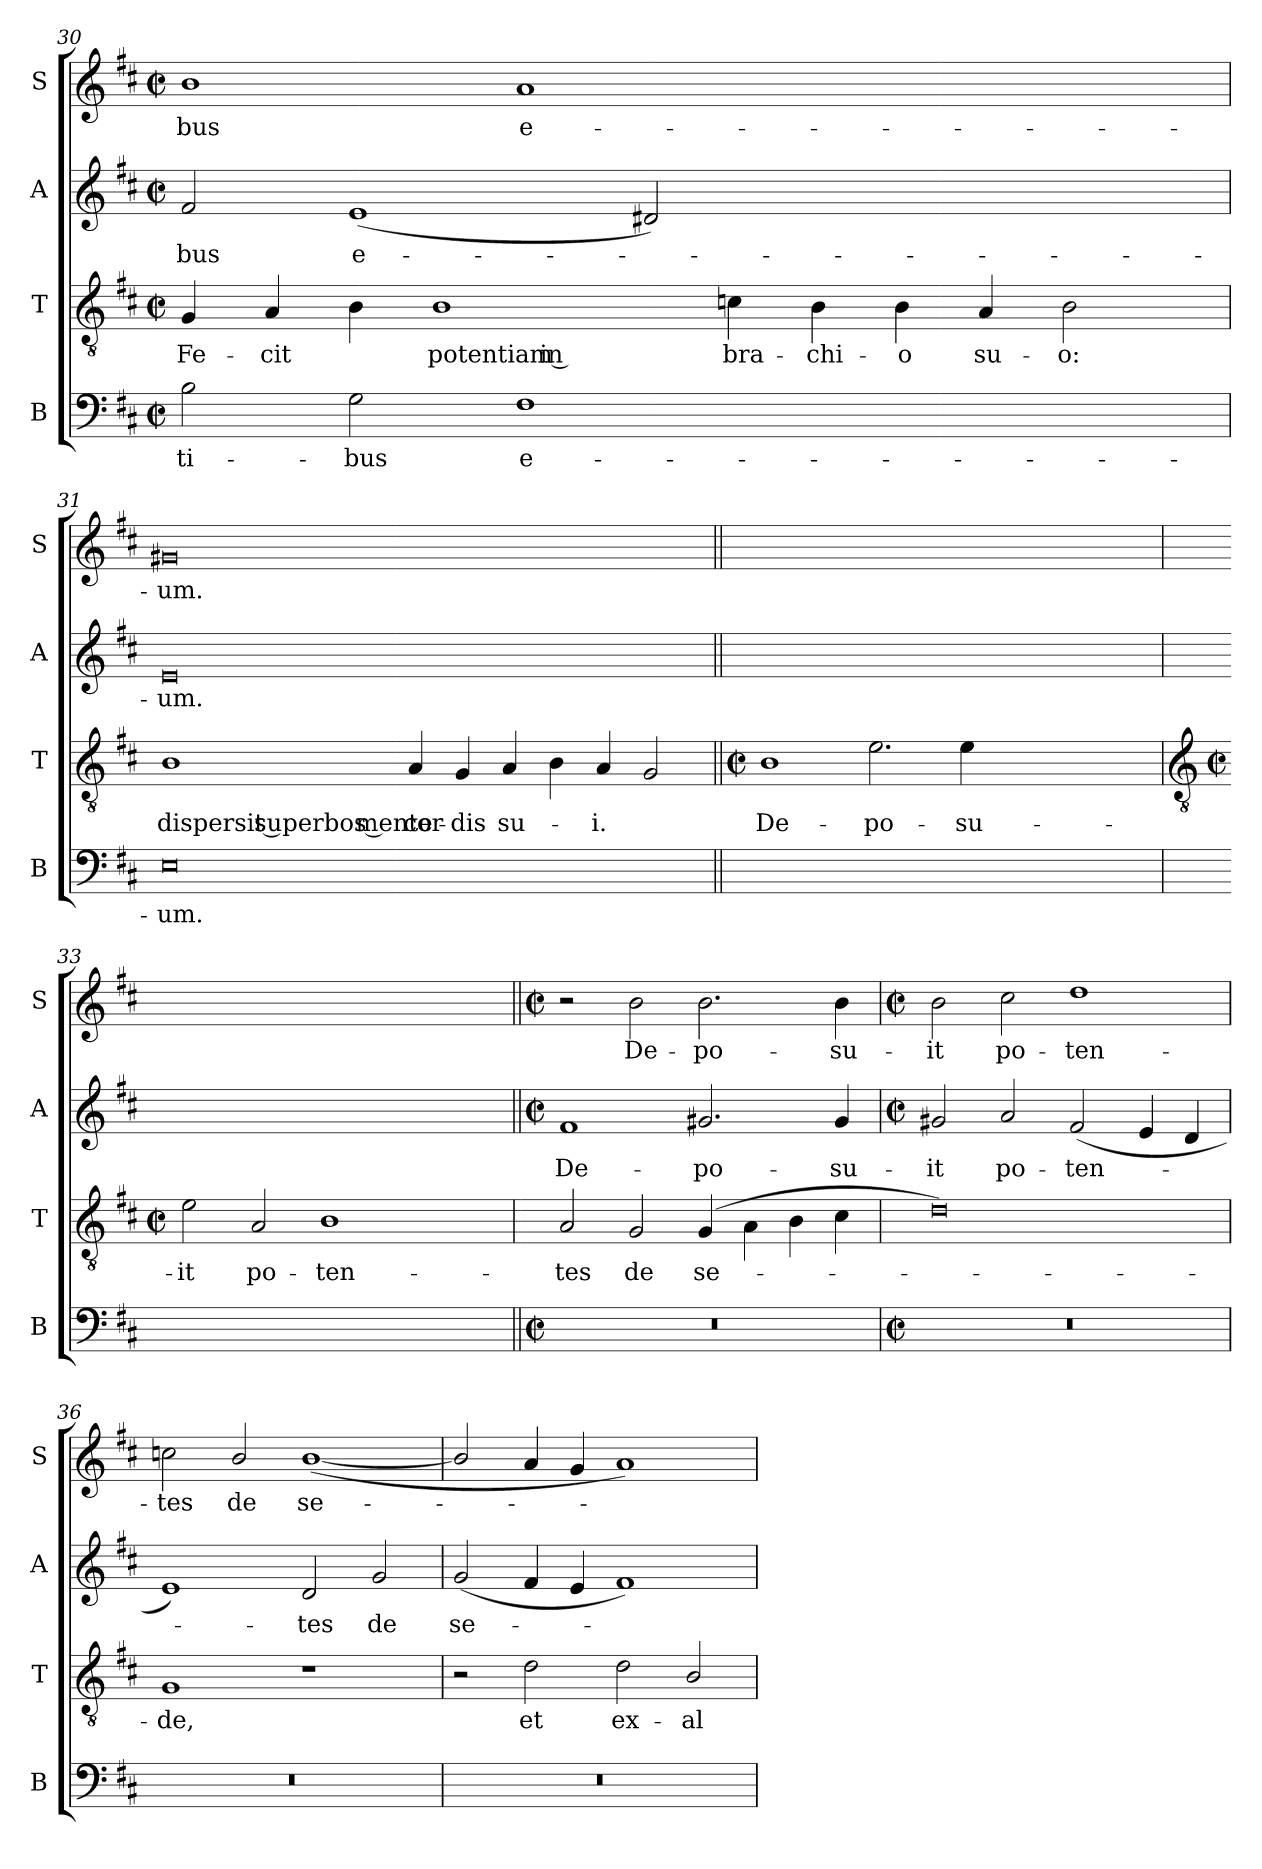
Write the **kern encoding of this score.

**kern	**text	**kern	**text	**kern	**text	**kern	**text
*part4	*part4	*part3	*part3	*part2	*part2	*part1	*part1
*staff4	*staff4	*staff3	*staff3	*staff2	*staff2	*staff1	*staff1
*I"B	*	*I"T	*	*I"A	*	*I"S	*
*I'B	*	*I'T	*	*I'A	*	*I'S	*
!!LO:LB:g=z
*clefF4	*	*clefGv2	*	*clefG2	*	*clefG2	*
*k[f#c#]	*	*k[f#c#]	*	*k[f#c#]	*	*k[f#c#]	*
*D:	*	*D:	*	*D:	*	*D:	*
*M4/2	*	*M4/2	*	*M4/2	*	*M4/2	*
*met(c|)	*	*met(c|)	*	*met(c|)	*	*met(c|)	*
=30	=30	=30	=30	=30	=30	=30	=30
!	!LO:LY:b	!	!LO:LY:b	!	!LO:LY:b	!	!LO:LY:b
2B	-ti-	4G	Fe-	2f#	-bus	1b	-bus
!	!	!	!LO:LY:b	!	!	!	!
.	.	4A	-cit	.	.	.	.
!	!LO:LY:b	!	!	!	!LO:LY:b	!	!
2G	-bus	4B	.	(<1e	e-	.	.
!	!	!	!LO:LY:b	!	!	!	!
.	.	1B	potentiam in	.	.	.	.
!	!LO:LY:b	!	!	!	!	!	!LO:LY:b
1F#	e-	.	.	.	.	1a	e-
.	.	.	.	2d#X)	.	.	.
!	!	!	!LO:LY:b	!	!	!	!
.	.	4cn	bra-	.	.	.	.
!	!	!	!LO:LY:b	!	!	!	!
1ryy	.	4B	-chi-	1ryy	.	1ryy	.
!	!	!	!LO:LY:b	!	!	!	!
.	.	4B	-o	.	.	.	.
!	!	!	!LO:LY:b	!	!	!	!
.	.	4A	su-	.	.	.	.
!	!	!	!LO:LY:b	!	!	!	!
.	.	2B	-o:	.	.	.	.
4ryy	.	.	.	4ryy	.	4ryy	.
=31	=31	=31	=31	=31	=31	=31	=31
!	!LO:LY:b	!	!LO:LY:b	!	!LO:LY:b	!	!LO:LY:b
0E	-um.	1B	dispersit superbos mente	0e	um.	0g#X	-um.
!	!	!	!LO:LY:b	!	!	!	!
.	.	4A	cor-	.	.	.	.
!	!	!	!LO:LY:b	!	!	!	!
.	.	4G	-dis	.	.	.	.
!	!	!	!LO:LY:b	!	!	!	!
.	.	4A	su-	.	.	.	.
.	.	4B	.	.	.	.	.
!	!	!	!LO:LY:b	!	!	!	!
2.ryy	.	4A	i.	2.ryy	.	2.ryy	.
.	.	2G	.	.	.	.	.
!!LO:LB:g=z
=32||	=32||	=32||	=32||	=32||	=32||	=32||	=32||
*	*	*M4/2	*	*	*	*	*
*	*	*met(c|)	*	*	*	*	*
!	!	!	!LO:LY:b	!	!	!	!
0.ryy	.	1B	De-	0.ryy	.	0.ryy	.
!	!	!	!LO:LY:b	!	!	!	!
.	.	2.e	-po-	.	.	.	.
!	!	!	!LO:LY:b	!	!	!	!
.	.	4e	-su-	.	.	.	.
.	.	1ryy	.	.	.	.	.
4ryy	.	4ryy	.	4ryy	.	4ryy	.
!!LO:LB:g=z
=33	=33	=33	=33	=33	=33	=33	=33
*	*	*clefGv2	*	*	*	*	*
*	*	*M4/2	*	*	*	*	*
*	*	*met(c|)	*	*	*	*	*
!	!	!	!LO:LY:b	!	!	!	!
0ryy	.	2e	-it	0ryy	.	0ryy	.
!	!	!	!LO:LY:b	!	!	!	!
.	.	2A	po-	.	.	.	.
!	!	!	!LO:LY:b	!	!	!	!
.	.	1B	-ten-	.	.	.	.
2.ryy	.	2.ryy	.	2.ryy	.	2.ryy	.
=34||	=34||	=34	=34||	=34||	=34||	=34||	=34||
*M4/2	*	*	*	*M4/2	*	*M4/2	*
*met(c|)	*	*	*	*met(c|)	*	*met(c|)	*
!	!	!	!LO:LY:b	!	!LO:LY:b	!	!
0r	.	2A	-tes	1f#	De-	2r	.
!	!	!	!LO:LY:b	!	!	!	!LO:LY:b
.	.	2G	de	.	.	2b	De-
!	!	!	!LO:LY:b	!	!LO:LY:b	!	!LO:LY:b
.	.	(>4G	se-	2.g#X	-po-	2.b	-po-
.	.	4A\	.	.	.	.	.
.	.	4B	.	.	.	.	.
!	!	!	!	!	!LO:LY:b	!	!LO:LY:b
.	.	4c#	.	4g#	-su-	4b	-su-
!!LO:LB:g=z
=35	=35	=35	=35	=35	=35	=35	=35
*M4/2	*	*	*	*M4/2	*	*M4/2	*
*met(c|)	*	*	*	*met(c|)	*	*met(c|)	*
!	!	!	!	!	!LO:LY:b	!	!LO:LY:b
0r	.	0d)	.	2g#	-it	2b	-it
!	!	!	!	!	!LO:LY:b	!	!LO:LY:b
.	.	.	.	2a	po-	2cc#	po-
!	!	!	!	!	!LO:LY:b	!	!LO:LY:b
.	.	.	.	(<2f#	-ten-	1dd	-ten-
.	.	.	.	4e	.	.	.
.	.	.	.	4d	.	.	.
=36	=36	=36	=36	=36	=36	=36	=36
!	!	!	!LO:LY:b	!	!	!	!LO:LY:b
0r	.	1G	de,	1e)	.	2ccn	-tes
!	!	!	!	!	!	!	!LO:LY:b
.	.	.	.	.	.	2b/	de
!	!	!	!	!	!LO:LY:b	!	!LO:LY:b
.	.	1r	.	2d	tes	(<[1b/	se-
!	!	!	!	!	!LO:LY:b	!	!
.	.	.	.	2g/	de	.	.
=37	=37	=37	=37	=37	=37	=37	=37
!	!	!	!	!	!LO:LY:b	!	!
0r	.	2r	.	(<2g/	se-	2b/]	.
!	!	!	!LO:LY:b	!	!	!	!
.	.	2d	et	4f#	.	4a	.
.	.	.	.	4e	.	4g	.
!	!	!	!LO:LY:b	!	!	!	!
.	.	2d	ex-	1f#)	.	1a)	.
!	!	!	!LO:LY:b	!	!	!	!
.	.	2B/	-al-	.	.	.	.
=	=	=	=	=	=	=	=
*-	*-	*-	*-	*-	*-	*-	*-
